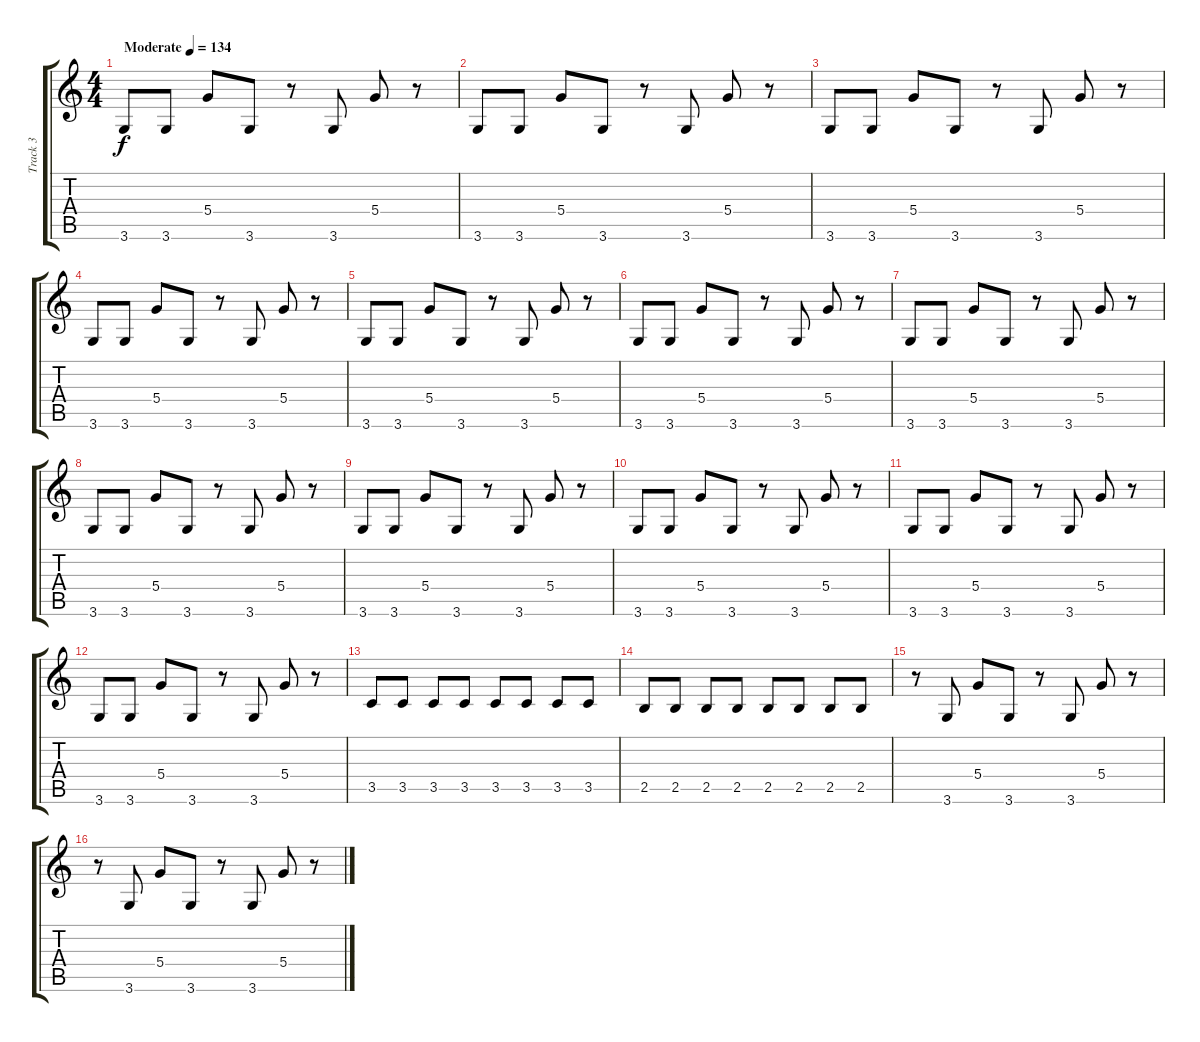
\track ("Track 3" "Track 3") {instrument electricbasspick}
\staff {score tabs}
\tuning (E4 B3 G3 D3 A2 E2) {hide}
\ts (4 4)
\tempo (134 "Moderate")
\clef g2
\ks c
3.6.8{dy f instrument electricbasspick} 3.6.8 5.4.8 3.6.8 r.8 3.6.8 5.4.8 r.8 |
3.6.8 3.6.8 5.4.8 3.6.8 r.8 3.6.8 5.4.8 r.8 |
3.6.8 3.6.8 5.4.8 3.6.8 r.8 3.6.8 5.4.8 r.8 |
3.6.8 3.6.8 5.4.8 3.6.8 r.8 3.6.8 5.4.8 r.8 |
3.6.8 3.6.8 5.4.8 3.6.8 r.8 3.6.8 5.4.8 r.8 |
3.6.8 3.6.8 5.4.8 3.6.8 r.8 3.6.8 5.4.8 r.8 |
3.6.8 3.6.8 5.4.8 3.6.8 r.8 3.6.8 5.4.8 r.8 |
3.6.8 3.6.8 5.4.8 3.6.8 r.8 3.6.8 5.4.8 r.8 |
3.6.8 3.6.8 5.4.8 3.6.8 r.8 3.6.8 5.4.8 r.8 |
3.6.8 3.6.8 5.4.8 3.6.8 r.8 3.6.8 5.4.8 r.8 |
3.6.8 3.6.8 5.4.8 3.6.8 r.8 3.6.8 5.4.8 r.8 |
3.6.8 3.6.8 5.4.8 3.6.8 r.8 3.6.8 5.4.8 r.8 |
3.5.8 3.5.8 3.5.8 3.5.8 3.5.8 3.5.8 3.5.8 3.5.8 |
2.5.8 2.5.8 2.5.8 2.5.8 2.5.8 2.5.8 2.5.8 2.5.8 |
r.8 3.6.8 5.4.8 3.6.8 r.8 3.6.8 5.4.8 r.8 |
r.8 3.6.8 5.4.8 3.6.8 r.8 3.6.8 5.4.8 r.8
